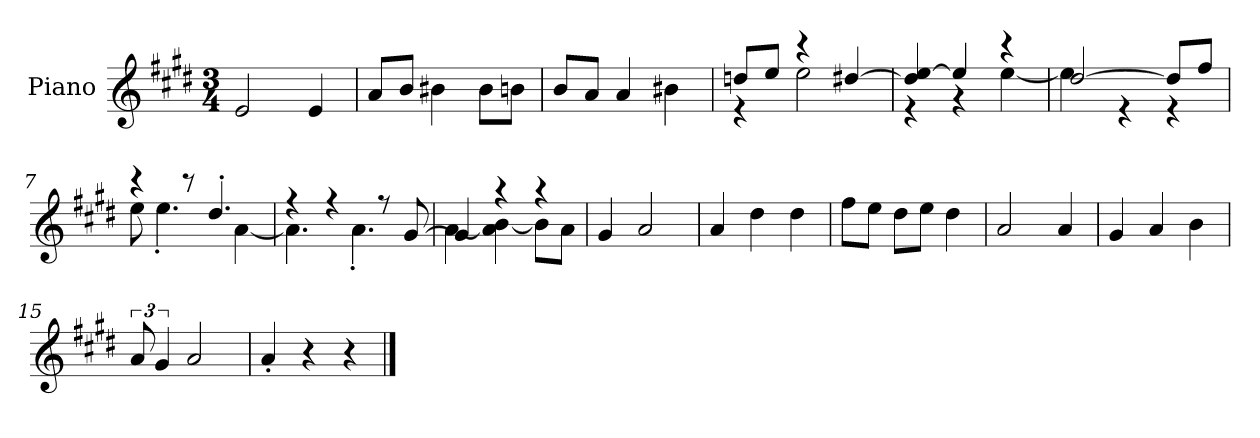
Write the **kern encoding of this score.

**kern
*part1
*staff1
*I"Piano
*I'P-no
*clefG2
*k[f#c#g#d#]
*M3/4
*MM173
=1
2e/
4e/
=2
8a/L
8b/J
4b#X\
8b#\L
8bn\J
=3
8b/L
8a/J
4a/
4b#X\
=4
*^
8ddn/L	4r
8ee/J	.
4r	2ee\
[4dd#X/	.
=5	=5
4dd#/] [4ee/	4r
4ee/]	4r
4r	[4ee\
=6	=6
[2dd#/	4ee\]
.	4r
8dd#/L]	4r
8ff#/J	.
=7	=7
4r	8ee\
.	4.ee'\
8r	.
4.dd#'/	.
.	[4a\
!!LO:LB:g=z	!!
=8	=8
4r	4.a\]
4r	.
.	4.a'\
8r	.
[8g#/	.
=9	=9
4g#/]	[4a\
4r	4a\] [4b\
4r	8b\L]
.	8a\J
*v	*v
=10
4g#/
2a/
=11
4a/
4dd#\
4dd#\
=12
8ff#\L
8ee\J
8dd#\L
8ee\J
4dd#\
=13
2a/
4a/
=14
4g#/
4a/
4b\
=15
12a/
6g#/
2a/
=16
4a'/
4r
4r
==
*-
